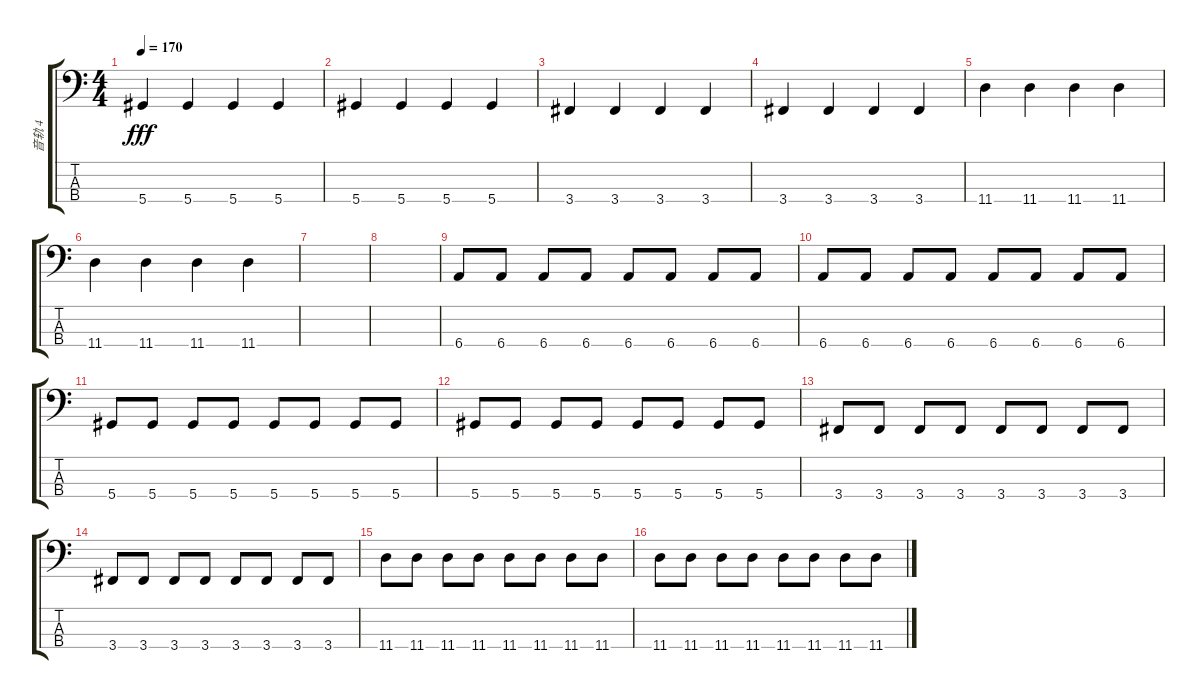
\track ("音轨 4" "音轨 4") {instrument electricbassfinger}
\staff {score tabs}
\tuning (Gb2 Db2 Ab1 Eb1) {hide}
\ts (4 4)
\tempo 170
\clef f4
\ks c
5.4.4{dy fff} 5.4.4 5.4.4 5.4.4 |
5.4.4 5.4.4 5.4.4 5.4.4 |
3.4.4 3.4.4 3.4.4 3.4.4 |
3.4.4 3.4.4 3.4.4 3.4.4 |
11.4.4 11.4.4 11.4.4 11.4.4 |
11.4.4 11.4.4 11.4.4 11.4.4 |
|
|
6.4.8 6.4.8 6.4.8 6.4.8 6.4.8 6.4.8 6.4.8 6.4.8 |
6.4.8 6.4.8 6.4.8 6.4.8 6.4.8 6.4.8 6.4.8 6.4.8 |
5.4.8 5.4.8 5.4.8 5.4.8 5.4.8 5.4.8 5.4.8 5.4.8 |
5.4.8 5.4.8 5.4.8 5.4.8 5.4.8 5.4.8 5.4.8 5.4.8 |
3.4.8 3.4.8 3.4.8 3.4.8 3.4.8 3.4.8 3.4.8 3.4.8 |
3.4.8 3.4.8 3.4.8 3.4.8 3.4.8 3.4.8 3.4.8 3.4.8 |
11.4.8 11.4.8 11.4.8 11.4.8 11.4.8 11.4.8 11.4.8 11.4.8 |
11.4.8 11.4.8 11.4.8 11.4.8 11.4.8 11.4.8 11.4.8 11.4.8
